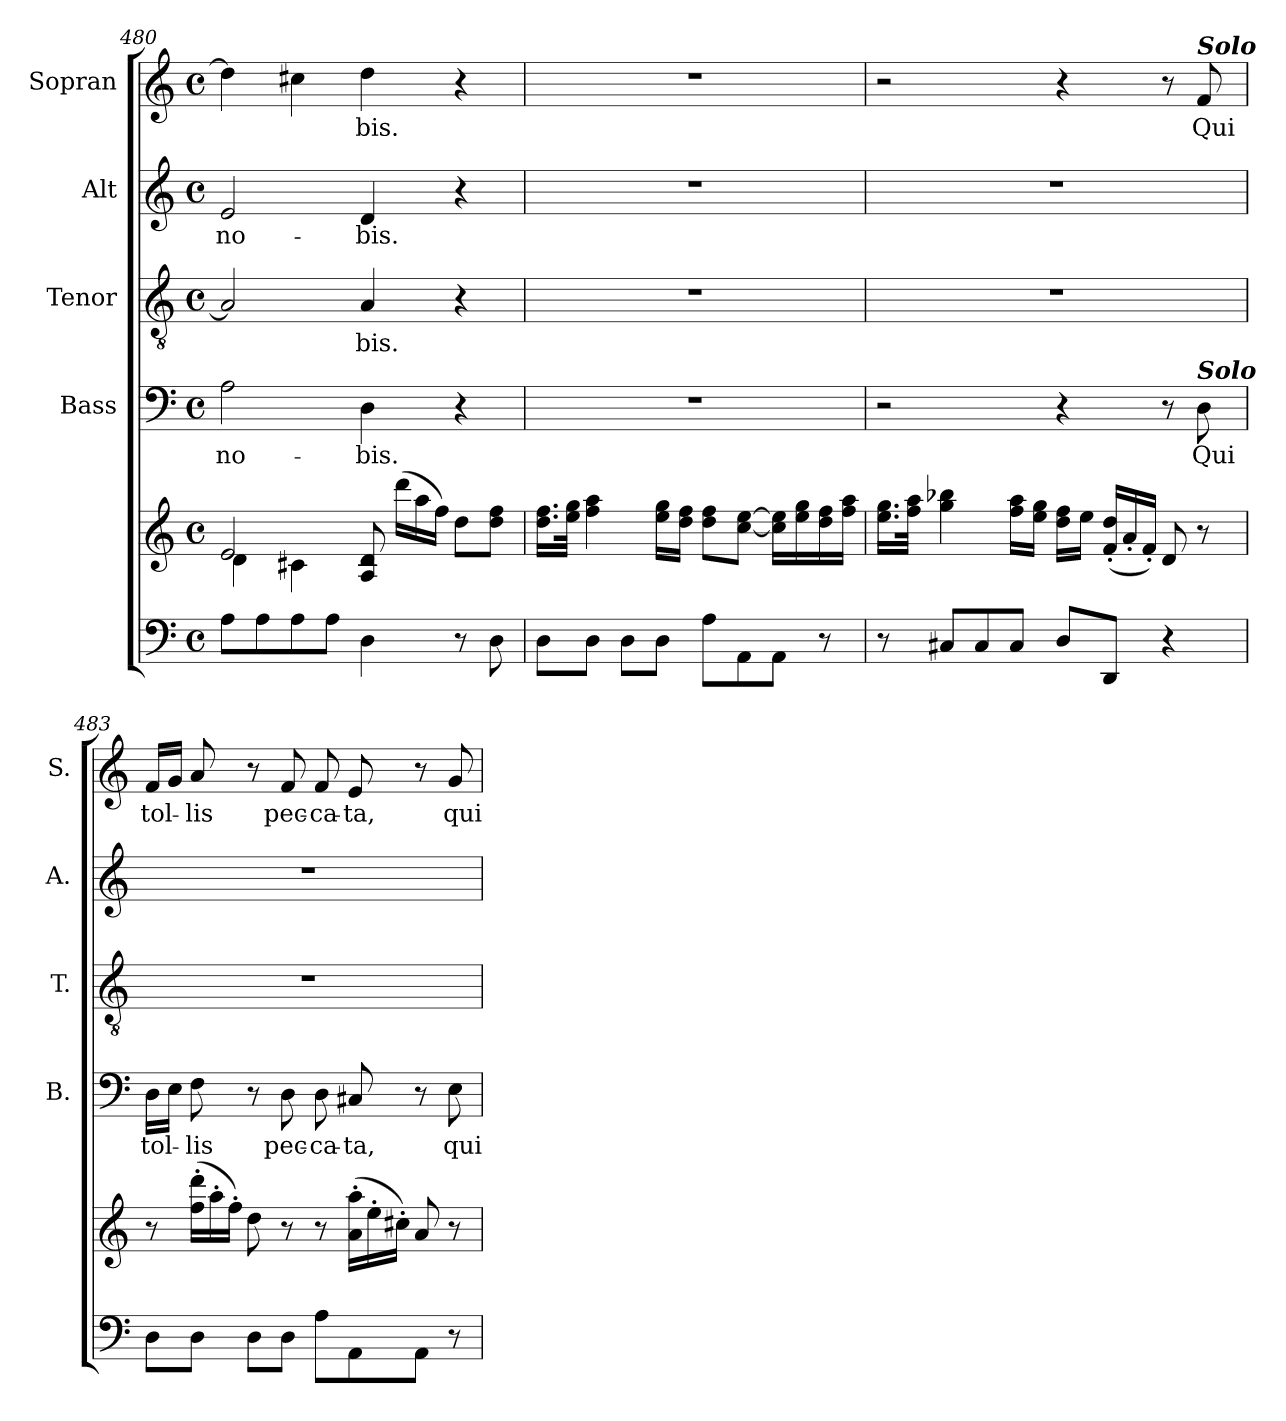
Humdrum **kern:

**kern	**kern	**kern	**text	**kern	**text	**kern	**text	**kern	**text
*part5	*part5	*part4	*part4	*part3	*part3	*part2	*part2	*part1	*part1
*staff6	*staff5	*staff4	*staff4	*staff3	*staff3	*staff2	*staff2	*staff1	*staff1
*	*	*I"Bass	*	*I"Tenor	*	*I"Alt	*	*I"Sopran	*
*	*	*I'B.	*	*I'T.	*	*I'A.	*	*I'S.	*
!!LO:PB:g=z
*clefF4	*clefG2	*clefF4	*	*clefGv2	*	*clefG2	*	*clefG2	*
*k[]	*k[]	*k[]	*	*k[]	*	*k[]	*	*k[]	*
*C:	*C:	*C:	*	*C:	*	*C:	*	*C:	*
*M4/4	*M4/4	*M4/4	*	*M4/4	*	*M4/4	*	*M4/4	*
*met(c)	*met(c)	*met(c)	*	*met(c)	*	*met(c)	*	*met(c)	*
=480	=480	=480	=480	=480	=480	=480	=480	=480	=480
*	*^	*	*	*	*	*	*	*	*
!	!	!	!	!LO:LY:b	!	!	!	!LO:LY:b	!	!
8A\L	2e/	4d\	2A\	no-	2A/]	.	2e/	no-	4dd\]	.
8A\	.	.	.	.	.	.	.	.	.	.
8A\	.	4c#X\	.	.	.	.	.	.	4cc#X\	.
8A\J	.	.	.	.	.	.	.	.	.	.
!	!	!	!	!LO:LY:b	!	!LO:LY:b	!	!LO:LY:b	!	!LO:LY:b
4D\	8A/ 8d/	2rc	4D\	-bis.	4A/	-bis.	4d/	-bis.	4dd\	-bis.
*	*Xtuplet	*	*	*	*	*	*	*	*	*
.	(>24ddd\LL	.	.	.	.	.	.	.	.	.
.	24aa\	.	.	.	.	.	.	.	.	.
.	24ff\JJ)	.	.	.	.	.	.	.	.	.
8r	8dd\L	.	4r	.	4r	.	4r	.	4r	.
8D\	8dd\ 8ff\J	.	.	.	.	.	.	.	.	.
*	*v	*v	*	*	*	*	*	*	*	*
=481	=481	=481	=481	=481	=481	=481	=481	=481	=481
8D\L	16.dd\ 16.ff\LL	1r	.	1r	.	1r	.	1r	.
.	32ee\ 32gg\JJk	.	.	.	.	.	.	.	.
8D\J	4ff\ 4aa\	.	.	.	.	.	.	.	.
8D\L	.	.	.	.	.	.	.	.	.
8D\J	16ee\ 16gg\LL	.	.	.	.	.	.	.	.
.	16dd\ 16ff\JJ	.	.	.	.	.	.	.	.
8A\L	8dd\ 8ff\L	.	.	.	.	.	.	.	.
8AA\	[8cc\ [8ee\J	.	.	.	.	.	.	.	.
8AA\J	16cc\] 16ee\]LL	.	.	.	.	.	.	.	.
.	16ee\ 16gg\	.	.	.	.	.	.	.	.
8r	16dd\ 16ff\	.	.	.	.	.	.	.	.
.	16ff\ 16aa\JJ	.	.	.	.	.	.	.	.
=482	=482	=482	=482	=482	=482	=482	=482	=482	=482
8r	16.ee\ 16.gg\LL	2r	.	1r	.	1r	.	2r	.
.	32ff\ 32aa\JJk	.	.	.	.	.	.	.	.
8C#X/L	4gg\ 4bb-X\	.	.	.	.	.	.	.	.
8C#/	.	.	.	.	.	.	.	.	.
8C#/J	16ff\ 16aa\LL	.	.	.	.	.	.	.	.
.	16ee\ 16gg\JJ	.	.	.	.	.	.	.	.
8D/L	16dd\ 16ff\LL	4r	.	.	.	.	.	4r	.
.	16ee\JJ	.	.	.	.	.	.	.	.
8DD/J	(<24f/'< 24dd/'<LL	.	.	.	.	.	.	.	.
.	24a'</	.	.	.	.	.	.	.	.
.	24f'</JJ)	.	.	.	.	.	.	.	.
4r	8d/	8r	.	.	.	.	.	8r	.
!	!	!	!	!	!	!	!	!LO:TX:a:Bi:t=Solo	!
!	!	!LO:TX:a:Bi:t=Solo	!	!	!	!	!	!	!
!	!	!	!LO:LY:b	!	!	!	!	!	!LO:LY:b
.	8r	8D\	Qui	.	.	.	.	8f/	Qui
!!LO:LB:g=z
=483	=483	=483	=483	=483	=483	=483	=483	=483	=483
!	!	!	!LO:LY:b	!	!	!	!	!	!LO:LY:b
8D\L	8r	16D\LL	tol-	1r	.	1r	.	16f/LL	tol-
.	.	16E\JJ	.	.	.	.	.	16g/JJ	.
!	!	!	!LO:LY:b	!	!	!	!	!	!LO:LY:b
8D\J	(>24ff\'> 24ddd\'>LL	8F\	-lis	.	.	.	.	8a/	-lis
.	24aa'>\	.	.	.	.	.	.	.	.
.	24ff'>\JJ)	.	.	.	.	.	.	.	.
8D\L	8dd\	8r	.	.	.	.	.	8r	.
!	!	!	!LO:LY:b	!	!	!	!	!	!LO:LY:b
8D\J	8r	8D\	pec-	.	.	.	.	8f/	pec-
!	!	!	!LO:LY:b	!	!	!	!	!	!LO:LY:b
8A\L	8r	8D\	-ca-	.	.	.	.	8f/	-ca-
!	!	!	!LO:LY:b	!	!	!	!	!	!LO:LY:b
8AA\	(>24a\'> 24aa\'>LL	8C#X/	-ta,	.	.	.	.	8e/	-ta,
.	24ee'>\	.	.	.	.	.	.	.	.
.	24cc#X'>\JJ)	.	.	.	.	.	.	.	.
8AA\J	8a/	8r	.	.	.	.	.	8r	.
!	!	!	!LO:LY:b	!	!	!	!	!	!LO:LY:b
8r	8r	8E\	qui	.	.	.	.	8g/	qui
=	=	=	=	=	=	=	=	=	=
*-	*-	*-	*-	*-	*-	*-	*-	*-	*-
